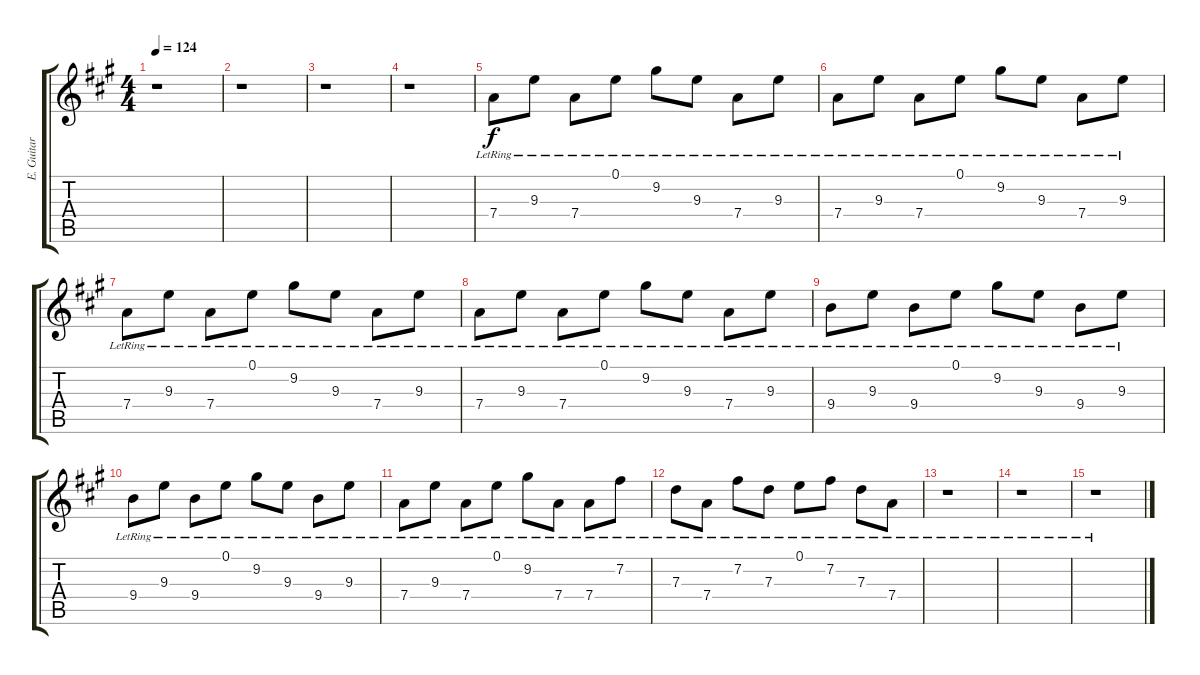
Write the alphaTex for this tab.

\track ("E. Guitar II" "E. Guitar ") {instrument electricguitarclean}
\staff {score tabs}
\tuning (E4 B3 G3 D3 A2 E2) {hide}
\ts (4 4)
\tempo 124
\clef g2
\ks a
r.1{dy f} |
r.1 |
r.1 |
r.1 |
7.4{lr}.8 9.3{lr}.8 7.4{lr}.8 0.1{lr}.8 9.2{lr}.8 9.3{lr}.8 7.4{lr}.8 9.3{lr}.8 |
7.4{lr}.8 9.3{lr}.8 7.4{lr}.8 0.1{lr}.8 9.2{lr}.8 9.3{lr}.8 7.4{lr}.8 9.3{lr}.8 |
7.4{lr}.8 9.3{lr}.8 7.4{lr}.8 0.1{lr}.8 9.2{lr}.8 9.3{lr}.8 7.4{lr}.8 9.3{lr}.8 |
7.4{lr}.8 9.3{lr}.8 7.4{lr}.8 0.1{lr}.8 9.2{lr}.8 9.3{lr}.8 7.4{lr}.8 9.3{lr}.8 |
9.4{lr}.8 9.3{lr}.8 9.4{lr}.8 0.1{lr}.8 9.2{lr}.8 9.3{lr}.8 9.4{lr}.8 9.3{lr}.8 |
9.4{lr}.8 9.3{lr}.8 9.4{lr}.8 0.1{lr}.8 9.2{lr}.8 9.3{lr}.8 9.4{lr}.8 9.3{lr}.8 |
7.4{lr}.8 9.3{lr}.8 7.4{lr}.8 0.1{lr}.8 9.2{lr}.8 7.4{lr}.8 7.4{lr}.8 7.2{lr}.8 |
7.3{lr}.8 7.4{lr}.8 7.2{lr}.8 7.3{lr}.8 0.1{lr}.8 7.2{lr}.8 7.3{lr}.8 7.4{lr}.8 |
r.1 |
r.1 |
r.1
